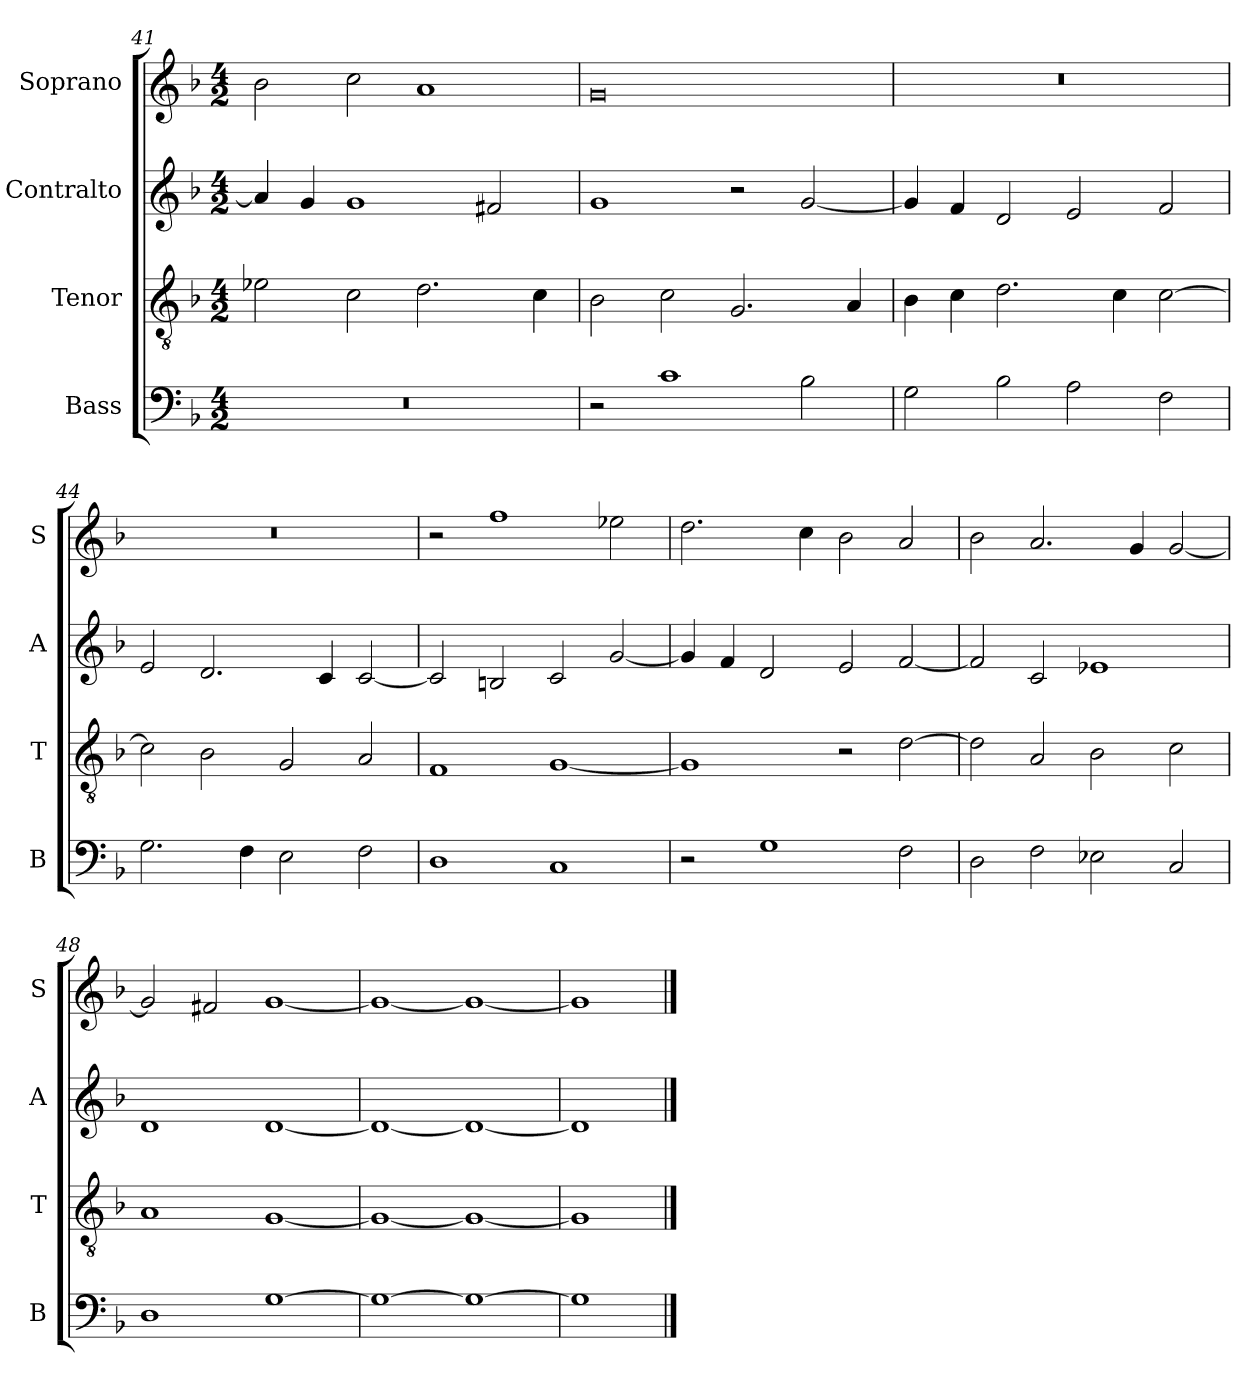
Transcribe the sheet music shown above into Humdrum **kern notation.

**kern	**kern	**kern	**kern
*part4	*part3	*part2	*part1
*staff4	*staff3	*staff2	*staff1
*I"Bass	*I"Tenor	*I"Contralto	*I"Soprano
*I'B	*I'T	*I'A	*I'S
*clefF4	*clefGv2	*clefG2	*clefG2
*k[b-]	*k[b-]	*k[b-]	*k[b-]
*G:dor	*G:dor	*G:dor	*G:dor
*M4/2	*M4/2	*M4/2	*M4/2
=41	=41	=41	=41
0r	2e-X	4a]	2b-
.	.	4g	.
.	2c	1g	2cc
.	2.d	.	1a
.	.	2f#X	.
.	4c	.	.
=42	=42	=42	=42
2r	2B-	1g	0g
1c	2c	.	.
.	2.G	2r	.
2B-	.	[2g	.
.	4A	.	.
=43	=43	=43	=43
2G	4B-	4g]	0r
.	4c	4f	.
2B-	2.d	2d	.
2A	.	2e	.
.	4c	.	.
2F	[2c	2f	.
=44	=44	=44	=44
2.G	2c]	2e	0r
.	2B-	2.d	.
4F	.	.	.
2E	2G	.	.
.	.	4c	.
2F	2A	[2c	.
=45	=45	=45	=45
1D	1F	2c]	2r
.	.	2Bn	1ff
1C	[1G	2c	.
.	.	[2g	2ee-X
=46	=46	=46	=46
2r	1G]	4g]	2.dd
.	.	4f	.
1G	.	2d	.
.	.	.	4cc
.	2r	2e	2b-
2F	[2d	[2f	2a
=47	=47	=47	=47
2D	2d]	2f]	2b-
2F	2A	2c	2.a
2E-X	2B-	1e-X	.
.	.	.	4g
2C	2c	.	[2g
=48	=48	=48	=48
1D	1A	1d	2g]
.	.	.	2f#X
[1G	[1G	[1d	[1g
=49	=49	=49	=49
1G_	1G_	1d_	1g_
1G_	1G_	1d_	1g_
=50	=50	=50	=50
1G]	1G]	1d]	1g]
==	==	==	==
*-	*-	*-	*-
